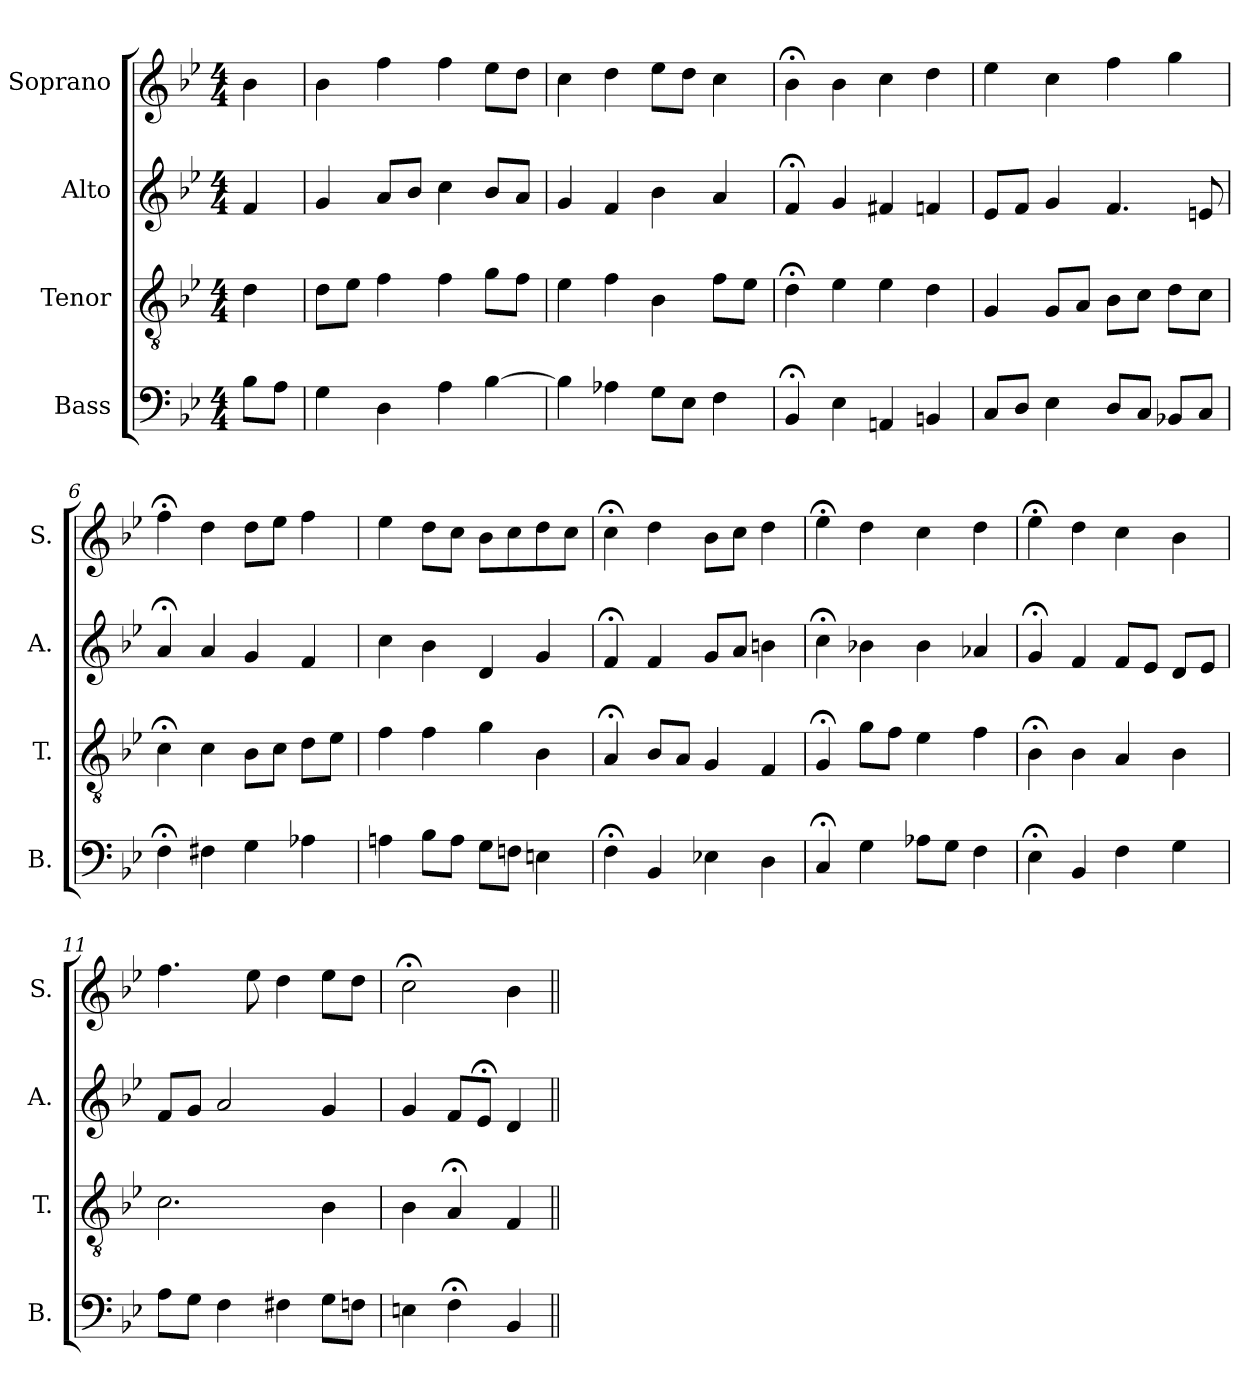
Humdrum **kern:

**kern	**kern	**kern	**kern
*part4	*part3	*part2	*part1
*staff4	*staff3	*staff2	*staff1
*I"Bass	*I"Tenor	*I"Alto	*I"Soprano
*I'B.	*I'T.	*I'A.	*I'S.
*clefF4	*clefGv2	*clefG2	*clefG2
*	*ITrd7c12	*	*
*k[b-e-]	*k[b-e-]	*k[b-e-]	*k[b-e-]
*B-:	*B-:	*B-:	*B-:
*M4/4	*M4/4	*M4/4	*M4/4
=1	=1	=1	=1
8B-\L	4D\	4f/	4b-\
8A\J	.	.	.
=2	=2	=2	=2
4G\	8D\L	4g/	4b-\
.	8E-\J	.	.
4D\	4F\	8a/L	4ff\
.	.	8b-/J	.
4A\	4F\	4cc\	4ff\
[4B-\	8G\L	8b-/L	8ee-\L
.	8F\J	8a/J	8dd\J
=3	=3	=3	=3
4B-\]	4E-\	4g/	4cc\
4A-X\	4F\	4f/	4dd\
8G\L	4BB-\	4b-\	8ee-\L
8E-\J	.	.	8dd\J
4F\	8F\L	4a/	4cc\
.	8E-\J	.	.
=4	=4	=4	=4
4BB-;</	4D;<\	4f;</	4b-;<\
4E-\	4E-\	4g/	4b-\
4AAn/	4E-\	4f#X/	4cc\
4BBn/	4D\	4fn/	4dd\
=5	=5	=5	=5
8C/L	4GG/	8e-/L	4ee-\
8D/J	.	8f/J	.
4E-\	8GG/L	4g/	4cc\
.	8AA/J	.	.
8D/L	8BB-\L	4.f/	4ff\
8C/J	8C\J	.	.
8BB-X/L	8D\L	.	4gg\
8C/J	8C\J	8en/	.
!!LO:LB:g=z
=6	=6	=6	=6
4F;<\	4C;<\	4a;</	4ff;<\
4F#X\	4C\	4a/	4dd\
4G\	8BB-\L	4g/	8dd\L
.	8C\J	.	8ee-\J
4A-X\	8D\L	4f/	4ff\
.	8E-\J	.	.
=7	=7	=7	=7
4An\	4F\	4cc\	4ee-\
8B-\L	4F\	4b-\	8dd\L
8A\J	.	.	8cc\J
8G\L	4G\	4d/	8b-\L
8Fn\J	.	.	8cc\
4En\	4BB-\	4g/	8dd\
.	.	.	8cc\J
=8	=8	=8	=8
4F;<\	4AA;</	4f;</	4cc;<\
4BB-/	8BB-/L	4f/	4dd\
.	8AA/J	.	.
4E-X\	4GG/	8g/L	8b-\L
.	.	8a/J	8cc\J
4D\	4FF/	4bn\	4dd\
!!LO:PB:g=z
=9	=9	=9	=9
4C;</	4GG;</	4cc;<\	4ee-;<\
4G\	8G\L	4b-X\	4dd\
.	8F\J	.	.
8A-X\L	4E-\	4b-\	4cc\
8G\J	.	.	.
4F\	4F\	4a-X/	4dd\
=10	=10	=10	=10
4E-;<\	4BB-;<\	4g;</	4ee-;<\
4BB-/	4BB-\	4f/	4dd\
4F\	4AA/	8f/L	4cc\
.	.	8e-/J	.
4G\	4BB-\	8d/L	4b-\
.	.	8e-/J	.
=11	=11	=11	=11
8A\L	2.C\	8f/L	4.ff\
8G\J	.	8g/J	.
4F\	.	2a/	.
.	.	.	8ee-\
4F#X\	.	.	4dd\
8G\L	4BB-\	4g/	8ee-\L
8Fn\J	.	.	8dd\J
=12	=12	=12	=12
4En\	4BB-\	4g/	2cc;<\
4F;<\	4AA;</	8f/L	.
.	.	8e-;</J	.
4BB-/	4FF/	4d/	4b-\
=||	=||	=||	=||
*-	*-	*-	*-
